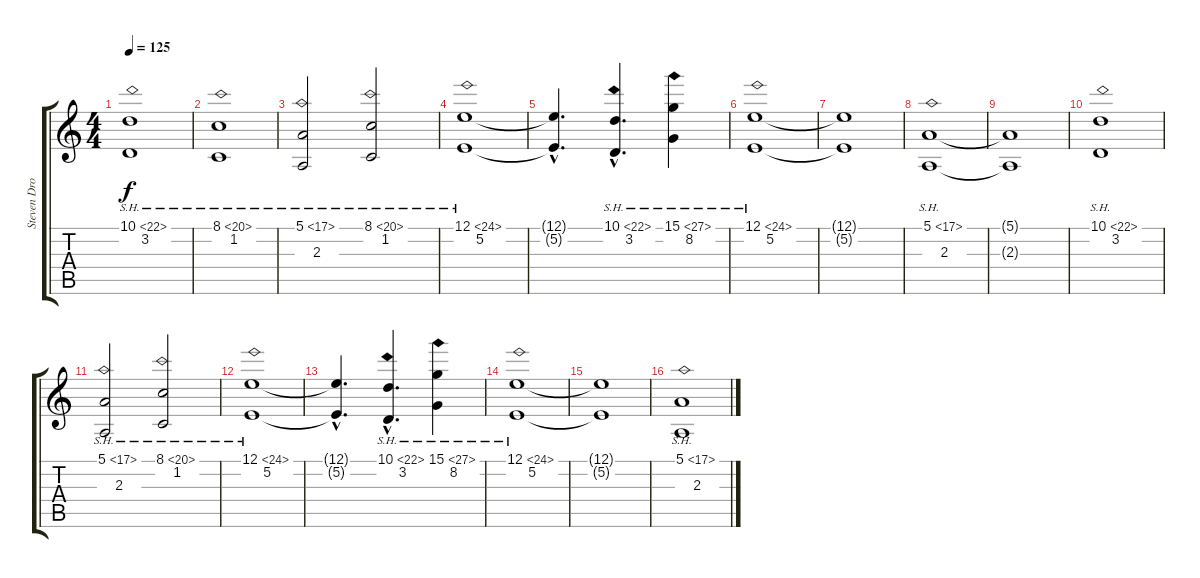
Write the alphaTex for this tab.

\track ("Steven Drozd (Strings)" "Steven Dro") {instrument stringensemble1}
\staff {score tabs}
\tuning (E4 B3 G3 D3 A2 E2) {hide}
\ts (4 4)
\tempo 125
\clef g2
\ks c
(10.1{sh 12} 3.2).1{dy f} |
(8.1{sh 12} 1.2).1 |
(5.1{sh 12} 2.3).2 (8.1{sh 12} 1.2).2 |
(12.1{sh 12} 5.2).1 |
(12.1{hac t} 5.2{hac t}).4{d} (10.1{sh 12 hac} 3.2{hac}).4{d} (15.1{sh 12} 8.2).4 |
(12.1{sh 12} 5.2).1 |
(12.1{t} 5.2{t}).1 |
(5.1{sh 12} 2.3).1 |
(5.1{t} 2.3{t}).1 |
(10.1{sh 12} 3.2).1 |
(5.1{sh 12} 2.3).2 (8.1{sh 12} 1.2).2 |
(12.1{sh 12} 5.2).1 |
(12.1{hac t} 5.2{hac t}).4{d} (10.1{sh 12 hac} 3.2{hac}).4{d} (15.1{sh 12} 8.2).4 |
(12.1{sh 12} 5.2).1 |
(12.1{t} 5.2{t}).1 |
(5.1{sh 12} 2.3).1
